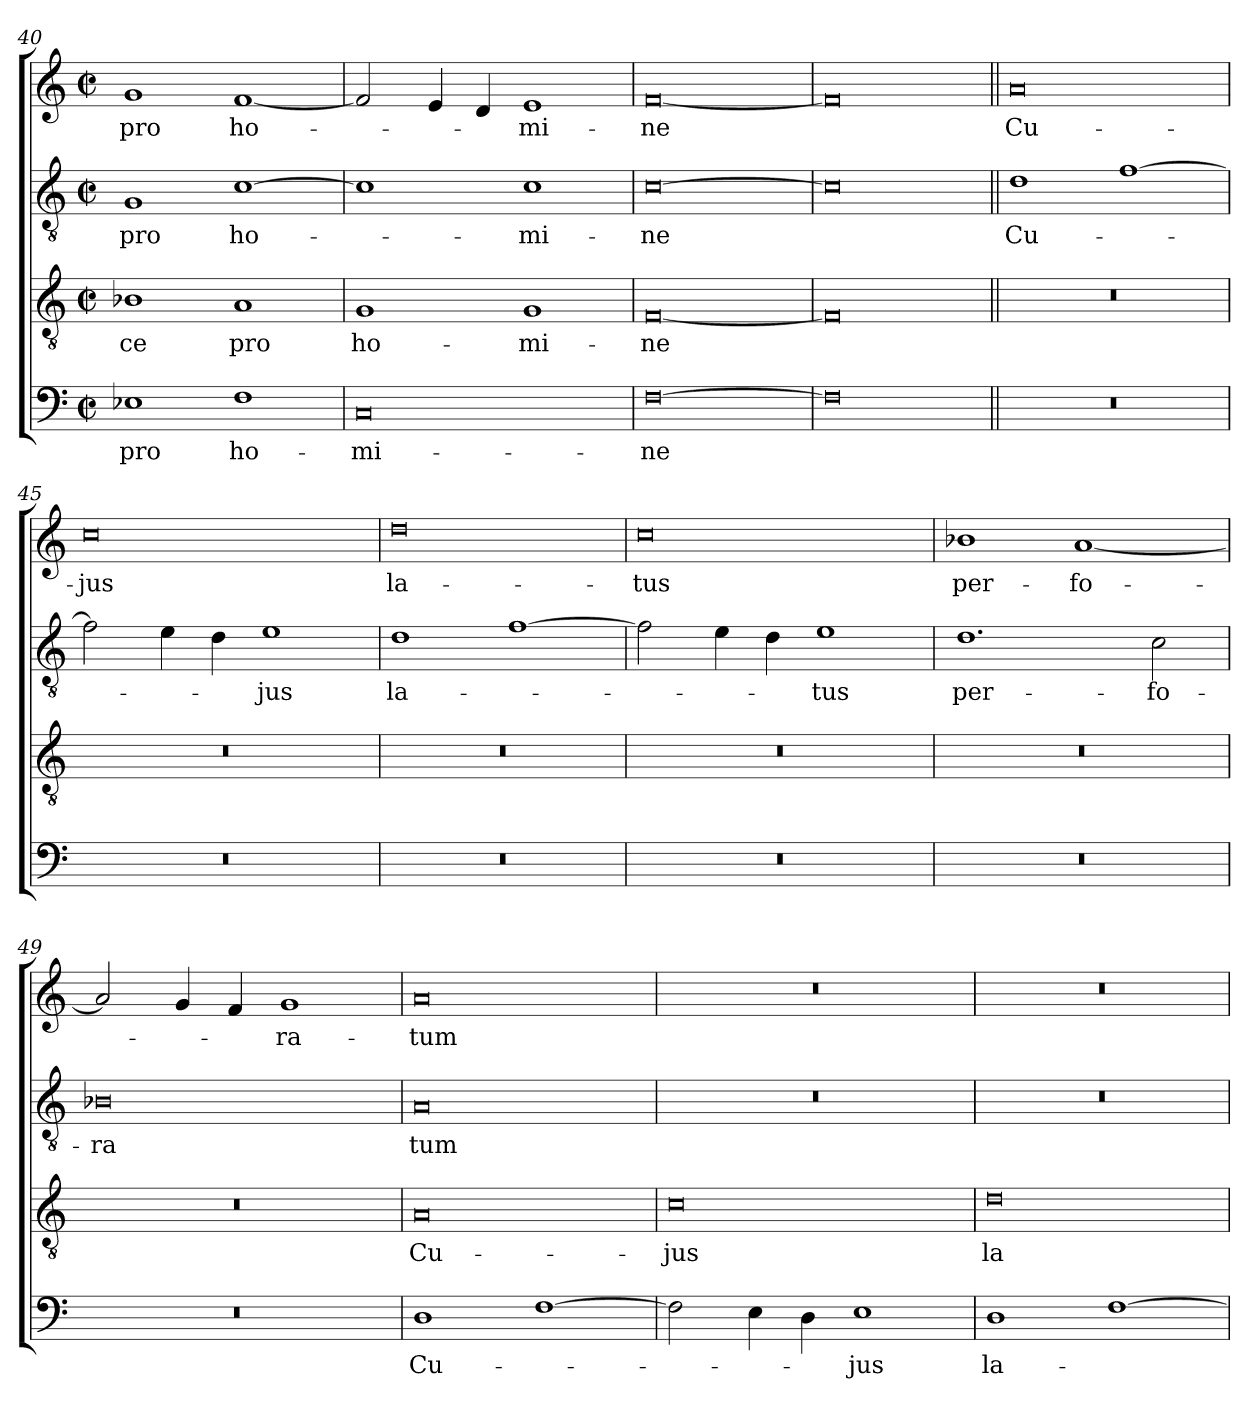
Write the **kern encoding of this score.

**kern	**text	**kern	**text	**kern	**text	**kern	**text
*part4	*part4	*part3	*part3	*part2	*part2	*part1	*part1
*staff4	*staff4	*staff3	*staff3	*staff2	*staff2	*staff1	*staff1
*clefF4	*	*clefGv2	*	*clefGv2	*	*	*
*M4/2	*	*M4/2	*	*M4/2	*	*M4/2	*
*met(c|)	*	*met(c|)	*	*met(c|)	*	*met(c|)	*
=40	=40	=40	=40	=40	=40	=40	=40
1E-X	pro	1B-X	-ce	1G	pro	1g	pro
1F	ho-	1A	pro	[1c	ho-	[1f	ho-
=41	=41	=41	=41	=41	=41	=41	=41
0C	-mi-	1G	ho-	1c]	.	2f]	.
.	.	.	.	.	.	4e	.
.	.	.	.	.	.	4d	.
.	.	1G	-mi-	1c	-mi-	1e	-mi-
=42	=42	=42	=42	=42	=42	=42	=42
[0F	-ne	[0F	-ne	[0c	-ne	[0f	-ne
=43	=43	=43	=43	=43	=43	=43	=43
0F]	.	0F]	.	0c]	.	0f]	.
=44||	=44||	=44||	=44||	=44||	=44||	=44||	=44||
0r	.	0r	.	1d	Cu-	0a	Cu-
.	.	.	.	[1f	.	.	.
=45	=45	=45	=45	=45	=45	=45	=45
0r	.	0r	.	2f]	.	0cc	-jus
.	.	.	.	4e	.	.	.
.	.	.	.	4d	.	.	.
.	.	.	.	1e	jus	.	.
=46	=46	=46	=46	=46	=46	=46	=46
0r	.	0r	.	1d	la-	0dd	la-
.	.	.	.	[1f	.	.	.
=47	=47	=47	=47	=47	=47	=47	=47
0r	.	0r	.	2f]	.	0cc	-tus
.	.	.	.	4e	.	.	.
.	.	.	.	4d	.	.	.
.	.	.	.	1e	-tus	.	.
=48	=48	=48	=48	=48	=48	=48	=48
0r	.	0r	.	1.d	per-	1b-X	per-
.	.	.	.	.	.	[1a	fo-
.	.	.	.	2c	-fo-	.	.
=49	=49	=49	=49	=49	=49	=49	=49
0r	.	0r	.	0B-X	-ra	2a]	.
.	.	.	.	.	.	4g	.
.	.	.	.	.	.	4f	.
.	.	.	.	.	.	1g	-ra-
=50	=50	=50	=50	=50	=50	=50	=50
1D	Cu-	0A	Cu-	0A	tum	0a	-tum
[1F	.	.	.	.	.	.	.
=51	=51	=51	=51	=51	=51	=51	=51
2F]	.	0c	-jus	0r	.	0r	.
4E	.	.	.	.	.	.	.
4D	.	.	.	.	.	.	.
1E	jus	.	.	.	.	.	.
=52	=52	=52	=52	=52	=52	=52	=52
1D	la-	0d	la-	0r	.	0r	.
[1F	.	.	.	.	.	.	.
=	=	=	=	=	=	=	=
*-	*-	*-	*-	*-	*-	*-	*-
